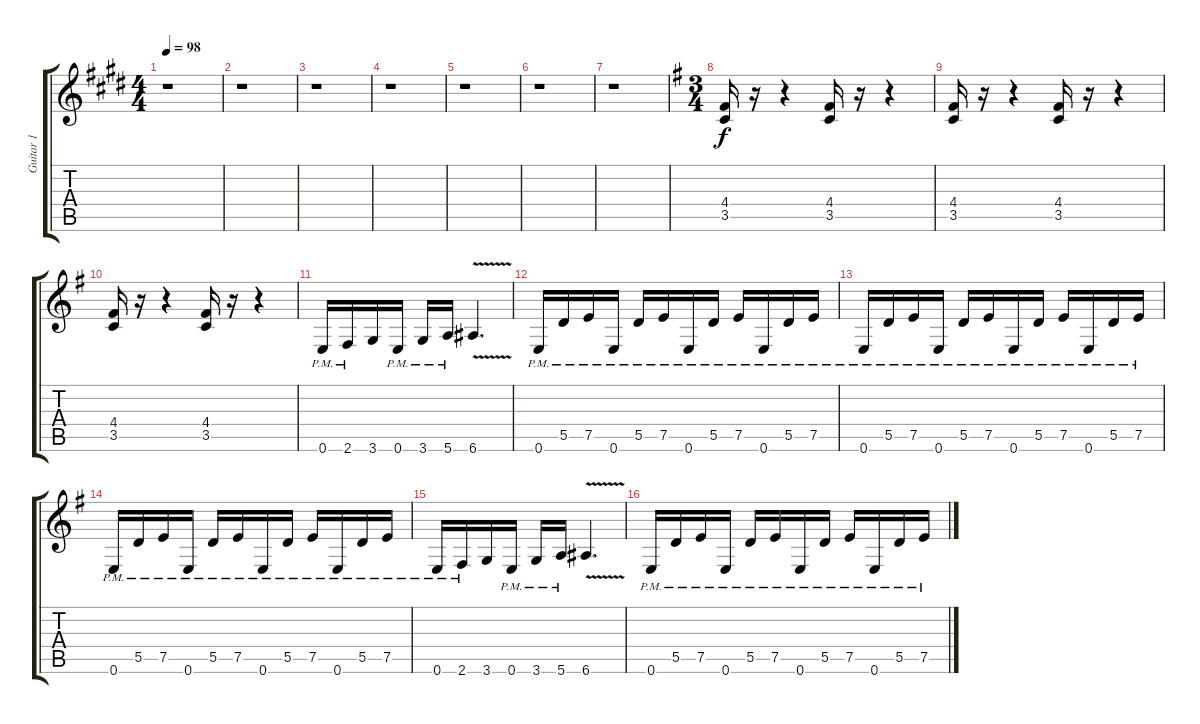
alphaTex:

\track ("Guitar 1" "Guitar 1") {instrument distortionguitar}
\staff {score tabs}
\tuning (E4 B3 G3 D3 A2 E2) {hide}
\ts (4 4)
\tempo 98
\clef g2
\ks c#minor
r.1{dy f} |
r.1 |
r.1 |
r.1 |
r.1 |
r.1 |
r.1 |
\ts (3 4)
\ks eminor
(4.4 3.5).16{volume 16} r.16 r.4 (4.4 3.5).16 r.16 r.4 |
(4.4 3.5).16 r.16 r.4 (4.4 3.5).16 r.16 r.4 |
(4.4 3.5).16 r.16 r.4 (4.4 3.5).16 r.16 r.4 |
0.6{pm}.16 2.6{pm}.16 3.6.16 0.6{pm}.16 3.6{pm}.16 5.6{pm}.16 6.6{v}.4{d} |
0.6{pm}.16 5.5{pm}.16 7.5{pm}.16 0.6{pm}.16 5.5{pm}.16 7.5{pm}.16 0.6{pm}.16 5.5{pm}.16 7.5{pm}.16 0.6{pm}.16 5.5{pm}.16 7.5{pm}.16 |
0.6{pm}.16 5.5{pm}.16 7.5{pm}.16 0.6{pm}.16 5.5{pm}.16 7.5{pm}.16 0.6{pm}.16 5.5{pm}.16 7.5{pm}.16 0.6{pm}.16 5.5{pm}.16 7.5{pm}.16 |
0.6{pm}.16 5.5{pm}.16 7.5{pm}.16 0.6{pm}.16 5.5{pm}.16 7.5{pm}.16 0.6{pm}.16 5.5{pm}.16 7.5{pm}.16 0.6{pm}.16 5.5{pm}.16 7.5{pm}.16 |
0.6{pm}.16 2.6{pm}.16 3.6.16 0.6{pm}.16 3.6{pm}.16 5.6{pm}.16 6.6{v}.4{d} |
0.6{pm}.16 5.5{pm}.16 7.5{pm}.16 0.6{pm}.16 5.5{pm}.16 7.5{pm}.16 0.6{pm}.16 5.5{pm}.16 7.5{pm}.16 0.6{pm}.16 5.5{pm}.16 7.5{pm}.16
